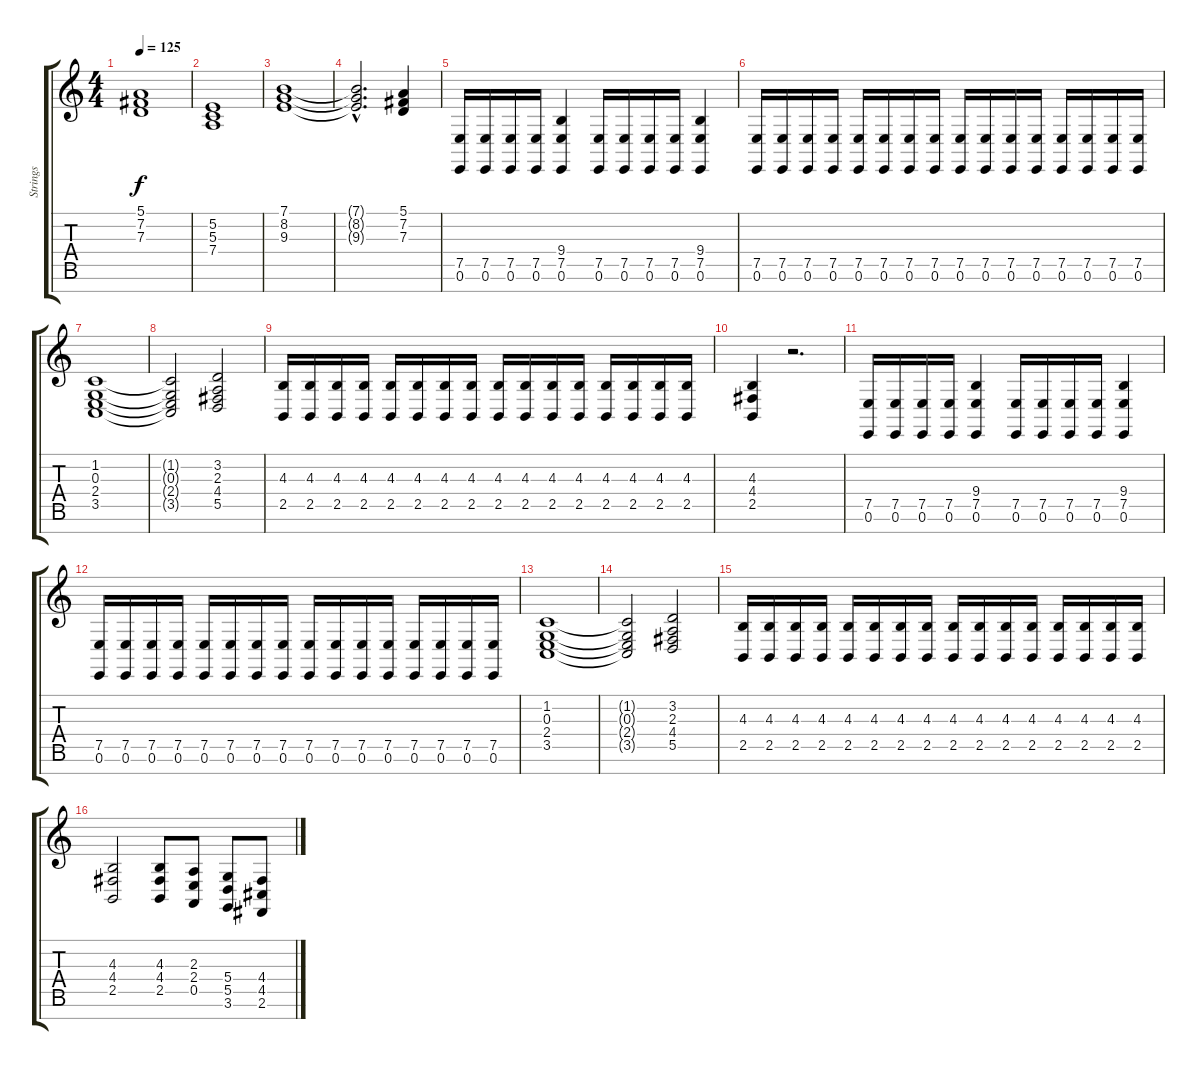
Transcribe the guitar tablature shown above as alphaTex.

\track ("Strings" "Strings") {instrument stringensemble1}
\staff {score tabs}
\tuning (E4 B3 G3 D3 A2 E2 B1) {hide}
\ts (4 4)
\tempo 125
\clef g2
\ks c
(5.1 7.2 7.3).1{dy f} |
(5.2 5.3 7.4).1 |
(7.1 8.2 9.3).1 |
(7.1{hac t} 8.2{hac t} 9.3{hac t}).2{d} (5.1 7.2 7.3).4 |
(7.5 0.6).16 (7.5 0.6).16 (7.5 0.6).16 (7.5 0.6).16 (9.4 7.5 0.6).4 (7.5 0.6).16 (7.5 0.6).16 (7.5 0.6).16 (7.5 0.6).16 (9.4 7.5 0.6).4 |
(7.5 0.6).16 (7.5 0.6).16 (7.5 0.6).16 (7.5 0.6).16 (7.5 0.6).16 (7.5 0.6).16 (7.5 0.6).16 (7.5 0.6).16 (7.5 0.6).16 (7.5 0.6).16 (7.5 0.6).16 (7.5 0.6).16 (7.5 0.6).16 (7.5 0.6).16 (7.5 0.6).16 (7.5 0.6).16 |
(1.2 0.3 2.4 3.5).1 |
(1.2{t} 0.3{t} 2.4{t} 3.5{t}).2 (3.2 2.3 4.4 5.5).2 |
(4.3 2.5).16 (4.3 2.5).16 (4.3 2.5).16 (4.3 2.5).16 (4.3 2.5).16 (4.3 2.5).16 (4.3 2.5).16 (4.3 2.5).16 (4.3 2.5).16 (4.3 2.5).16 (4.3 2.5).16 (4.3 2.5).16 (4.3 2.5).16 (4.3 2.5).16 (4.3 2.5).16 (4.3 2.5).16 |
(4.3 4.4 2.5).4 r.2{d} |
(7.5 0.6).16 (7.5 0.6).16 (7.5 0.6).16 (7.5 0.6).16 (9.4 7.5 0.6).4 (7.5 0.6).16 (7.5 0.6).16 (7.5 0.6).16 (7.5 0.6).16 (9.4 7.5 0.6).4 |
(7.5 0.6).16 (7.5 0.6).16 (7.5 0.6).16 (7.5 0.6).16 (7.5 0.6).16 (7.5 0.6).16 (7.5 0.6).16 (7.5 0.6).16 (7.5 0.6).16 (7.5 0.6).16 (7.5 0.6).16 (7.5 0.6).16 (7.5 0.6).16 (7.5 0.6).16 (7.5 0.6).16 (7.5 0.6).16 |
(1.2 0.3 2.4 3.5).1 |
(1.2{t} 0.3{t} 2.4{t} 3.5{t}).2 (3.2 2.3 4.4 5.5).2 |
(4.3 2.5).16 (4.3 2.5).16 (4.3 2.5).16 (4.3 2.5).16 (4.3 2.5).16 (4.3 2.5).16 (4.3 2.5).16 (4.3 2.5).16 (4.3 2.5).16 (4.3 2.5).16 (4.3 2.5).16 (4.3 2.5).16 (4.3 2.5).16 (4.3 2.5).16 (4.3 2.5).16 (4.3 2.5).16 |
(4.3 4.4 2.5).2 (4.3 4.4 2.5).8 (2.3 2.4 0.5).8 (5.4 5.5 3.6).8 (4.4 4.5 2.6).8
